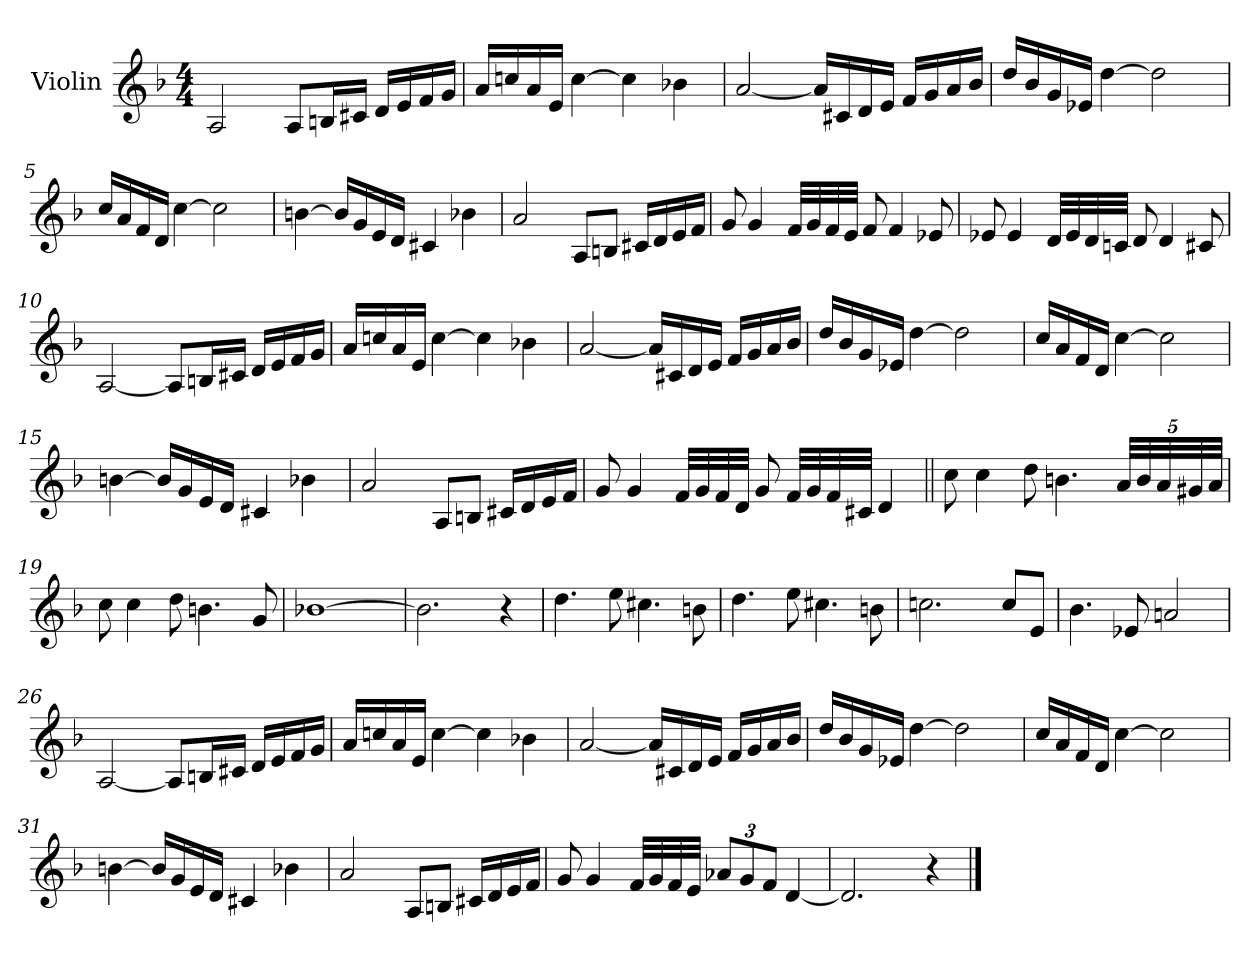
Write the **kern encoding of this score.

**kern
*part1
*staff1
*I"Violin
*I'Vln
*clefG2
*k[b-]
*F:
*M4/4
=1
2A/
8A/L
16Bn/L
16c#X/JJ
16d/LL
16e/
16f/
16g/JJ
=2
16a/LL
16ccn/
16a/
16e/JJ
[4cc\
4cc\]
4b-X\
=3
[2a/
16a/LL]
16c#X/
16d/
16e/JJ
16f/LL
16g/
16a/
16b-/JJ
=4
16dd/LL
16b-/
16g/
16e-X/JJ
[4dd\
2dd\]
!!LO:LB:g=z
=5
16cc/LL
16a/
16f/
16d/JJ
[4cc\
2cc\]
=6
[4bn\
16b/LL]
16g/
16e/
16d/JJ
4c#X/
4b-X\
=7
2a/
8A/L
8Bn/J
16c#X/LL
16d/
16e/
16f/JJ
=8
8g/
4g/
32f/LLL
32g/
32f/
32e/JJJ
8f/
4f/
8e-X/
!!LO:LB:g=z
=9
8e-X/
4e-/
32d/LLL
32e-/
32d/
32cn/JJJ
8d/
4d/
8c#X/
=10
[2A/
8A/L]
16Bn/L
16c#X/JJ
16d/LL
16e/
16f/
16g/JJ
=11
16a/LL
16ccn/
16a/
16e/JJ
[4cc\
4cc\]
4b-X\
=12
[2a/
16a/LL]
16c#X/
16d/
16e/JJ
16f/LL
16g/
16a/
16b-/JJ
!!LO:LB:g=z
=13
16dd/LL
16b-/
16g/
16e-X/JJ
[4dd\
2dd\]
=14
16cc/LL
16a/
16f/
16d/JJ
[4cc\
2cc\]
=15
[4bn\
16b/LL]
16g/
16e/
16d/JJ
4c#X/
4b-X\
=16
2a/
8A/L
8Bn/J
16c#X/LL
16d/
16e/
16f/JJ
!!LO:LB:g=z
=17
8g/
4g/
32f/LLL
32g/
32f/
32d/JJJ
8g/
32f/LLL
32g/
32f/
32c#X/JJJ
4d/
=18||
8cc\
4cc\
8dd\
4.bn\
*Xbrackettup
40a/LLL
40b/
40a/
40g#X/
40a/JJJ
=19
8cc\
4cc\
8dd\
4.bn\
8g/
=20
[1b-X
!!LO:LB:g=z
=21
2.b-\]
4r
=22
4.dd\
8ee\
4.cc#X\
8bn\
=23
4.dd\
8ee\
4.cc#X\
8bn\
=24
2.ccn\
8cc/L
8e/J
!!LO:LB:g=z
=25
4.b-\
8e-X/
2an/
=26
[2A/
8A/L]
16Bn/L
16c#X/JJ
16d/LL
16e/
16f/
16g/JJ
=27
16a/LL
16ccn/
16a/
16e/JJ
[4cc\
4cc\]
4b-X\
=28
[2a/
16a/LL]
16c#X/
16d/
16e/JJ
16f/LL
16g/
16a/
16b-/JJ
=29
16dd/LL
16b-/
16g/
16e-X/JJ
[4dd\
2dd\]
=30
16cc/LL
16a/
16f/
16d/JJ
[4cc\
2cc\]
!!LO:LB:g=z
=31
[4bn\
16b/LL]
16g/
16e/
16d/JJ
4c#X/
4b-X\
=32
2a/
8A/L
8Bn/J
16c#X/LL
16d/
16e/
16f/JJ
=33
8g/
4g/
32f/LLL
32g/
32f/
32e/JJJ
12a-X/L
12g/
12f/J
[4d/
=34
2.d/]
4r
==
*-
